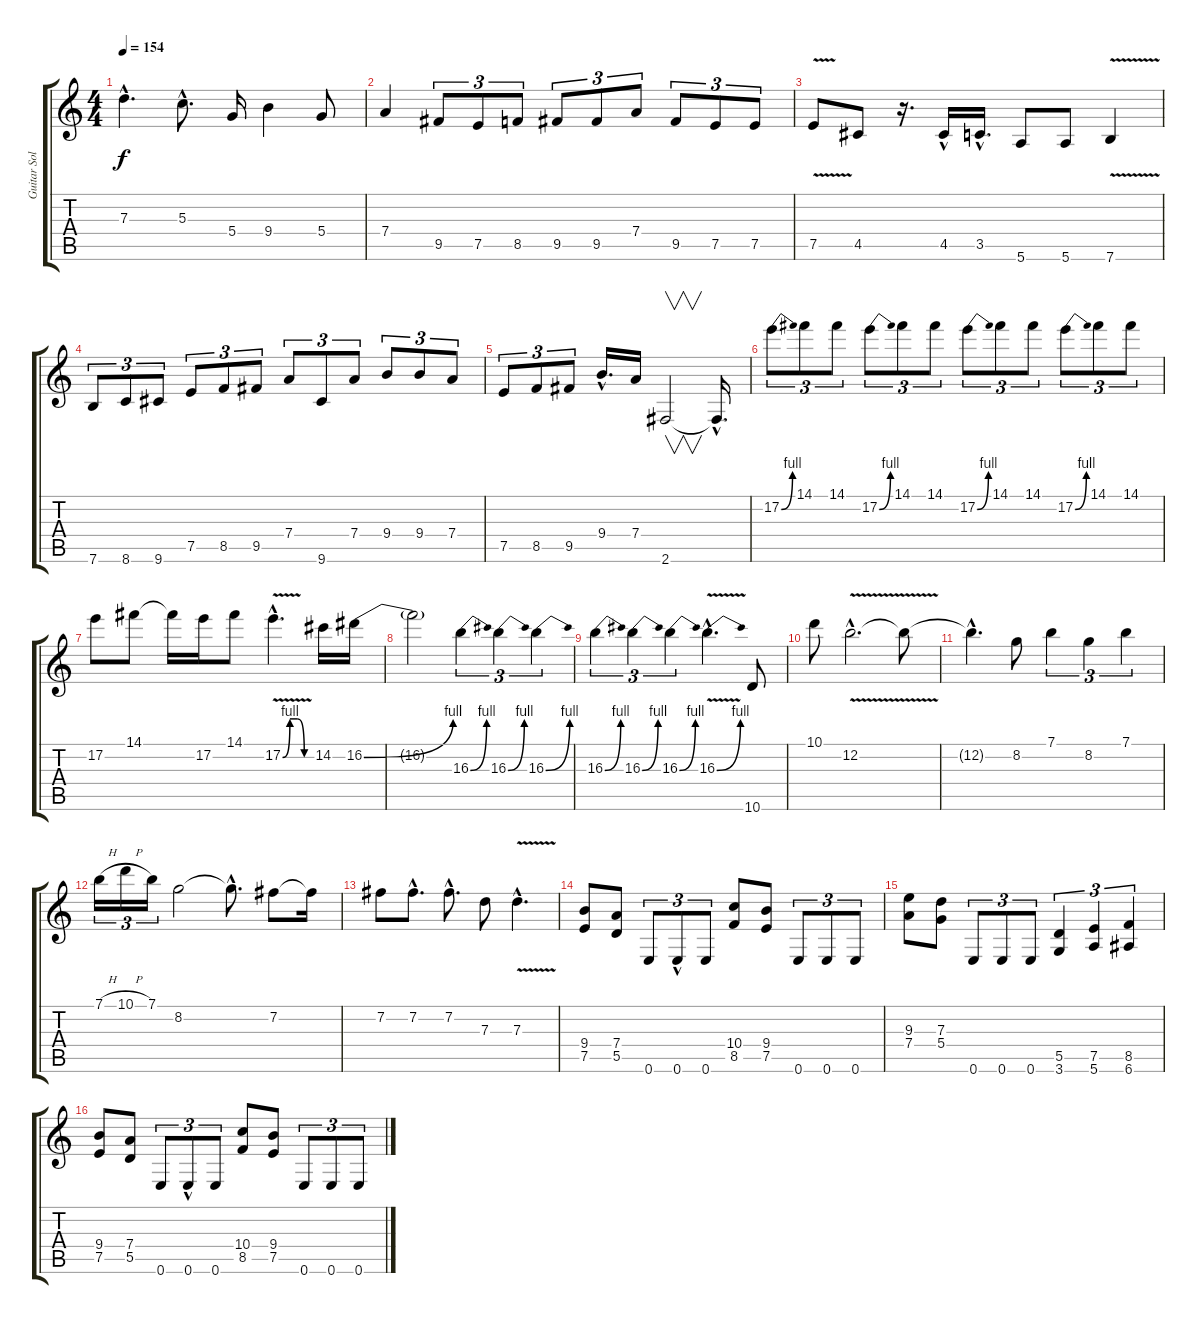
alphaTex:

\track ("Guitar Solo" "Guitar Sol") {instrument distortionguitar}
\staff {score tabs}
\tuning (E4 B3 G3 D3 A2 E2) {hide}
\ts (4 4)
\tempo 154
\clef g2
\ks c
7.3{hac}.4{d dy f} 5.3{hac}.8{d} 5.4.16 9.4.4 5.4.8 |
7.4.4 9.5.8{tu (3 2)} 7.5.8{tu (3 2)} 8.5.8{tu (3 2)} 9.5.8{tu (3 2)} 9.5.8{tu (3 2)} 7.4.8{tu (3 2)} 9.5.8{tu (3 2)} 7.5.8{tu (3 2)} 7.5.8{tu (3 2)} |
7.5{v}.8 4.5.8 r.16{d} 4.5{hac}.16 3.5{hac}.16{d} 5.6.8 5.6.8 7.6{v}.4 |
7.6.8{tu (3 2)} 8.6.8{tu (3 2)} 9.6.8{tu (3 2)} 7.5.8{tu (3 2)} 8.5.8{tu (3 2)} 9.5.8{tu (3 2)} 7.4.8{tu (3 2)} 9.6.8{tu (3 2)} 7.4.8{tu (3 2)} 9.4.8{tu (3 2)} 9.4.8{tu (3 2)} 7.4.8{tu (3 2)} |
7.5.8{tu (3 2)} 8.5.8{tu (3 2)} 9.5.8{tu (3 2)} 9.4{hac}.16{d} 7.4.16 2.6.2{v} 2.6{hac t}.16{d} |
17.2{be (bend 0 0 60 4)}.8{tu (3 2)} 14.1.8{tu (3 2)} 14.1.8{tu (3 2)} 17.2{be (bend 0 0 60 4)}.8{tu (3 2)} 14.1.8{tu (3 2)} 14.1.8{tu (3 2)} 17.2{be (bend 0 0 60 4)}.8{tu (3 2)} 14.1.8{tu (3 2)} 14.1.8{tu (3 2)} 17.2{be (bend 0 0 60 4)}.8{tu (3 2)} 14.1.8{tu (3 2)} 14.1.8{tu (3 2)} |
17.2.8 14.1.8 14.1{t}.16 17.2.16 14.1.8 17.2{be (custom 0 0 15 4 30 4 45 0 60 0) v hac}.4{d} 14.2.16 16.2{be (bend 0 0 60 4)}.16 |
16.2{t}.2 16.3{be (bend 0 0 60 4)}.4{tu (3 2)} 16.3{be (bend 0 0 60 4)}.4{tu (3 2)} 16.3{be (bend 0 0 60 4)}.4{tu (3 2)} |
16.3{be (bend 0 0 60 4)}.4{tu (3 2)} 16.3{be (bend 0 0 60 4)}.4{tu (3 2)} 16.3{be (bend 0 0 60 4)}.4{tu (3 2)} 16.3{be (bend 0 0 60 4) v hac}.4{d} 10.6.8 |
10.1.8 12.2{v hac}.2{d} 12.2{t}.8 |
12.2{hac t}.4{d} 8.2.8 7.1.4{tu (3 2)} 8.2.4{tu (3 2)} 7.1.4{tu (3 2)} |
7.1{h}.16{tu (3 2)} 10.1{h}.16{tu (3 2)} 7.1.16{tu (3 2)} 8.2.2 8.2{hac t}.8{d} 7.2.8 7.2{t}.16 |
7.2.8 7.2{hac}.8{d} 7.2{hac}.8{d} 7.3.8 7.3{v hac}.4{d} |
(9.4 7.5).8 (7.4 5.5).8 0.6.8{tu (3 2)} 0.6{hac}.8{tu (3 2)} 0.6.8{tu (3 2)} (10.4 8.5).8 (9.4 7.5).8 0.6.8{tu (3 2)} 0.6.8{tu (3 2)} 0.6.8{tu (3 2)} |
(9.3 7.4).8 (7.3 5.4).8 0.6.8{tu (3 2)} 0.6.8{tu (3 2)} 0.6.8{tu (3 2)} (5.5 3.6).4{tu (3 2)} (7.5 5.6).4{tu (3 2)} (8.5 6.6).4{tu (3 2)} |
(9.4 7.5).8 (7.4 5.5).8 0.6.8{tu (3 2)} 0.6{hac}.8{tu (3 2)} 0.6.8{tu (3 2)} (10.4 8.5).8 (9.4 7.5).8 0.6.8{tu (3 2)} 0.6.8{tu (3 2)} 0.6.8{tu (3 2)}
